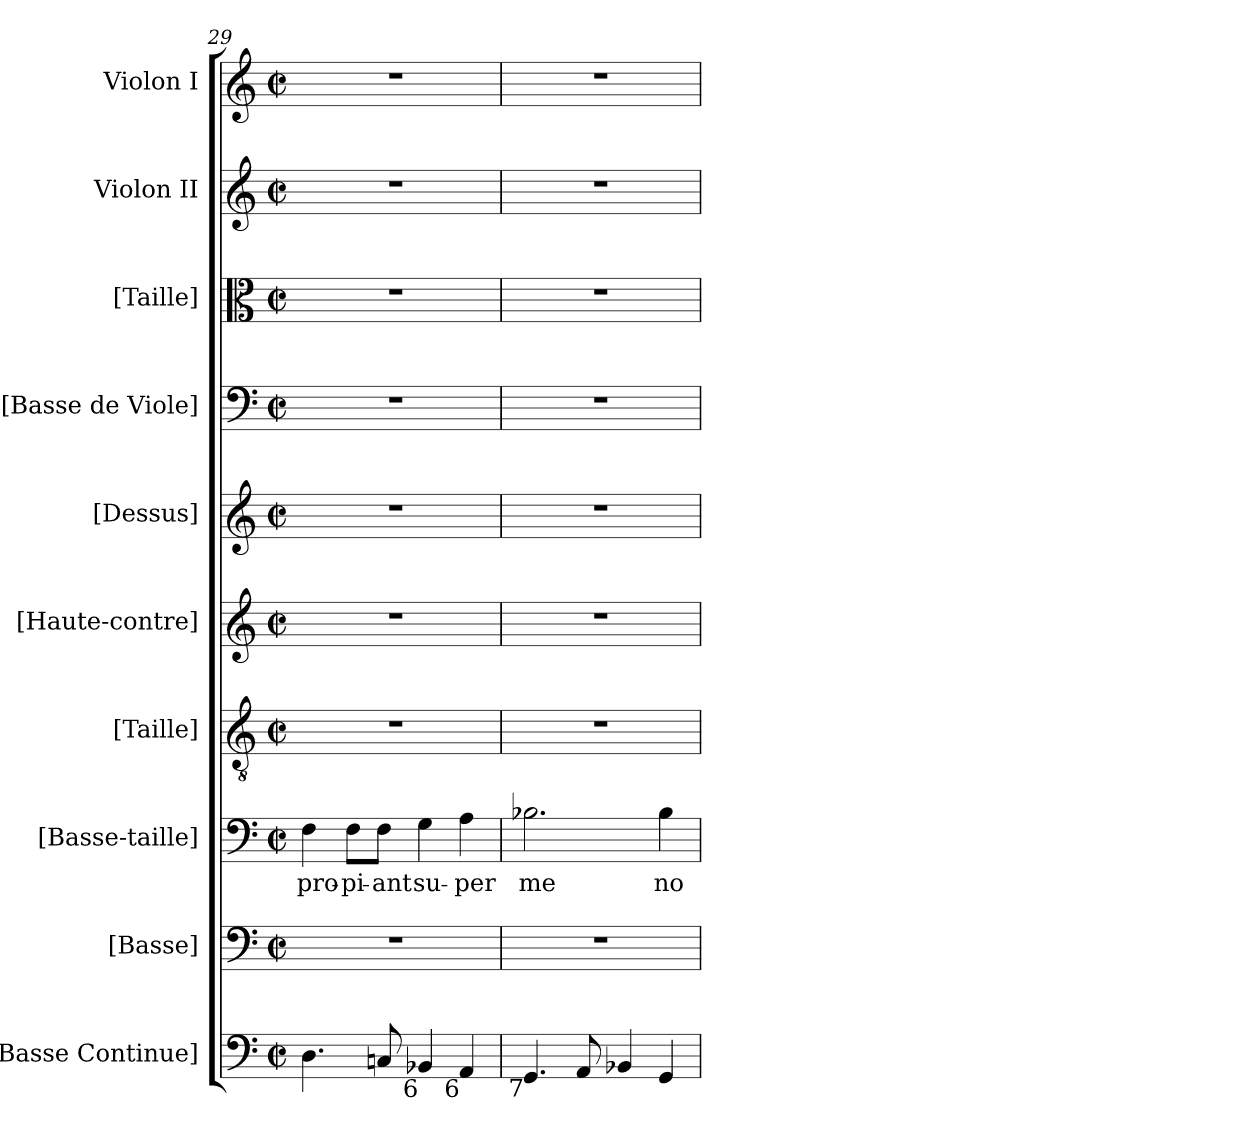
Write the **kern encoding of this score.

**kern	**kern	**kern	**text	**kern	**kern	**kern	**kern	**kern	**kern	**kern
*part10	*part9	*part8	*part8	*part7	*part6	*part5	*part4	*part3	*part2	*part1
*staff10	*staff9	*staff8	*staff8	*staff7	*staff6	*staff5	*staff4	*staff3	*staff2	*staff1
*I"[Basse Continue]	*I"[Basse]	*I"[Basse-taille]	*	*I"[Taille]	*I"[Haute-contre]	*I"[Dessus]	*I"[Basse de Viole]	*I"[Taille]	*I"Violon II	*I"Violon I
*I'B.c.	*I'B.	*I'B.t.	*	*I'T.	*I'H.C.	*I'D.	*	*	*I'Vln. II	*I'Vln. I
*clefF4	*clefF4	*clefF4	*	*clefGv2	*clefG2	*clefG2	*clefF4	*clefC3	*clefG2	*clefG2
*	*	*	*	*ITrd7c12	*ITrd7c12	*	*	*	*	*
*k[]	*k[]	*k[]	*	*k[]	*k[]	*k[]	*k[]	*k[]	*k[]	*k[]
*M2/2	*M2/2	*M2/2	*	*M2/2	*M2/2	*M2/2	*M2/2	*M2/2	*M2/2	*M2/2
*met(c|)	*met(c|)	*met(c|)	*	*met(c|)	*met(c|)	*met(c|)	*met(c|)	*met(c|)	*met(c|)	*met(c|)
=29	=29	=29	=29	=29	=29	=29	=29	=29	=29	=29
!	!	!	!LO:LY:b:color=#000000	!	!	!	!	!	!	!
4.Di\	1r	4Fi\	-pro-	1r	1r	1r	1r	1r	1r	1r
!	!	!	!LO:LY:b:color=#000000	!	!	!	!	!	!	!
.	.	8Fi\L	-pi-	.	.	.	.	.	.	.
!	!	!	!LO:LY:b:color=#000000	!	!	!	!	!	!	!
8Cni/	.	8Fi\J	-ant	.	.	.	.	.	.	.
!LO:TX:b:rj:t=6	!	!	!	!	!	!	!	!	!	!
!	!	!	!LO:LY:b:color=#000000	!	!	!	!	!	!	!
4BB-Xi/	.	4Gi\	su-	.	.	.	.	.	.	.
!LO:TX:b:rj:t=6	!	!	!	!	!	!	!	!	!	!
!	!	!	!LO:LY:b:color=#000000	!	!	!	!	!	!	!
4AAi/	.	4Ai\	-per	.	.	.	.	.	.	.
=30	=30	=30	=30	=30	=30	=30	=30	=30	=30	=30
!LO:TX:b:rj:t=7	!	!	!	!	!	!	!	!	!	!
!	!	!	!LO:LY:b:color=#000000	!	!	!	!	!	!	!
4.GGi/	1r	2.B-Xi\	me	1r	1r	1r	1r	1r	1r	1r
8AAi/	.	.	.	.	.	.	.	.	.	.
4BB-Xi/	.	.	.	.	.	.	.	.	.	.
!	!	!	!LO:LY:b:color=#000000	!	!	!	!	!	!	!
4GGi/	.	4B-i\	no-	.	.	.	.	.	.	.
=	=	=	=	=	=	=	=	=	=	=
*-	*-	*-	*-	*-	*-	*-	*-	*-	*-	*-
